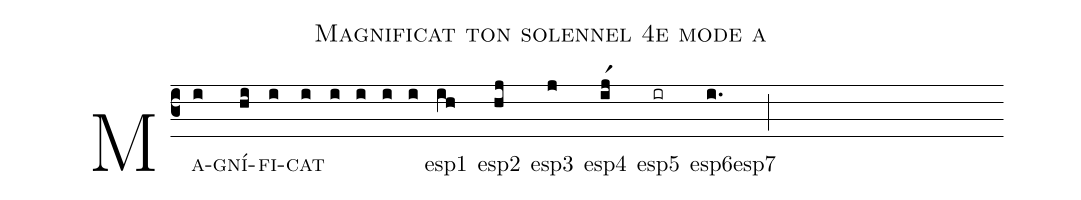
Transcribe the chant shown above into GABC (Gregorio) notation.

name: Magnificat ton solennel 4e mode a;
def-m1: \grealign;
%%
(c3)
M<sc>{a}-([em1]i)gní-([em1]hi)fi-([em1]i)cat</sc>(i) (i) (i) (i) (i)
() <sp>esp1</sp>([em1]ih)
<sp>esp2</sp>([em1]hj)
<sp>esp3</sp>([em1]j)
<sp>esp4</sp>([em1]ijr1)
<sp>esp5</sp>([em1]ir)
<sp>esp6</sp>([em1]i.)
<sp>esp7</sp>([em1];)
